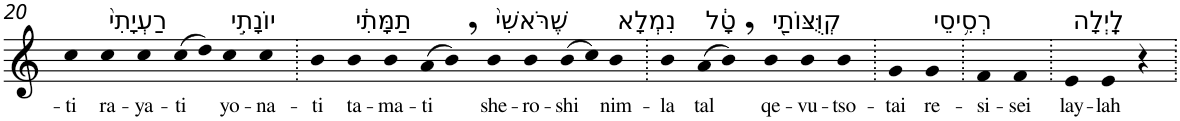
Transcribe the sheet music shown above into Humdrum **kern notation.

**kern	**text
*part1	*part1
*staff1	*staff1
*I"Piano	*
*I'Pno	*
!!LO:PB:g=z
*clefG2	*
*k[]	*
=20	=20
!	!LO:LY:b
4cc	-ti
!LO:TX:a:t=רַעְיָתִי֙	!
!	!LO:LY:b
4cc	ra-
!	!LO:LY:b
4cc	-ya-
!	!LO:LY:b
(>8cc	-ti
8dd)	.
!LO:TX:a:t=יוֹנָתִ֣י	!
!	!LO:LY:b
4cc	yo-
!	!LO:LY:b
4cc	-na-
=21.	=21.
!	!LO:LY:b
4b	-ti
!LO:TX:a:t=תַמָּתִ֔י	!
!	!LO:LY:b
4b	ta-
!	!LO:LY:b
4b	-ma-
!	!LO:LY:b
(>8a	-ti
8b,)	.
!LO:TX:a:t=שֶׁרֹּאשִׁי֙	!
!	!LO:LY:b
4b	she-
!	!LO:LY:b
4b	-ro-
!	!LO:LY:b
(>8b	-shi
8cc)	.
!LO:TX:a:t=נִמְלָא	!
!	!LO:LY:b
4b	nim-
=22.	=22.
!	!LO:LY:b
4b	-la
!LO:TX:a:t=טָ֔ל	!
!	!LO:LY:b
(>8a	tal
8b,)	.
!LO:TX:a:t=קְוֻּצּוֹתַ֖י	!
!	!LO:LY:b
4b	qe-
!	!LO:LY:b
4b	-vu-
!	!LO:LY:b
4b	-tso-
=23.	=23.
!	!LO:LY:b
4g	-tai
!LO:TX:a:t=רְסִ֥יסֵי	!
!	!LO:LY:b
4g	re-
=24.	=24.
!	!LO:LY:b
4f	-si-
!	!LO:LY:b
4f	-sei
=25.	=25.
!LO:TX:a:t=לָֽיְלָה	!
!	!LO:LY:b
4e	lay-
!	!LO:LY:b
4e	-lah
4r	.
=.	=.
*-	*-
